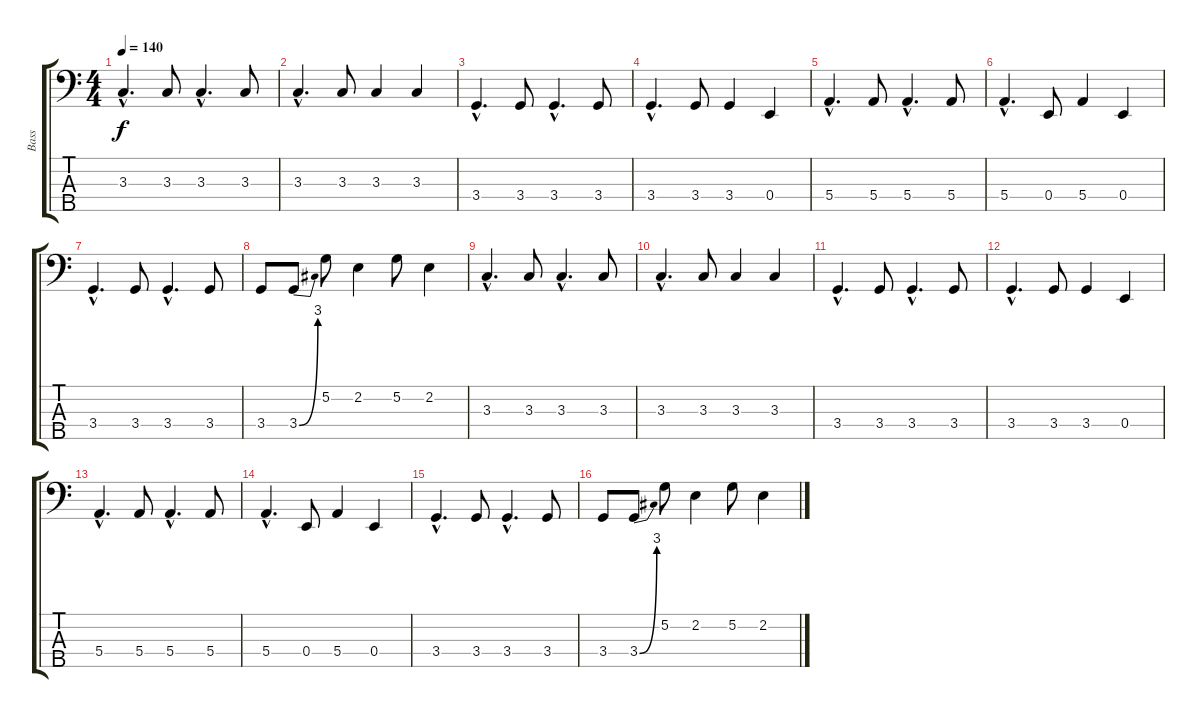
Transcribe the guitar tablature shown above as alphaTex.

\track ("Bass" "Bass") {instrument electricbassfinger}
\staff {score tabs}
\tuning (G2 D2 A1 E1 B0) {hide}
\ts (4 4)
\tempo 140
\clef f4
\ks c
3.3{hac}.4{d dy f} 3.3.8 3.3{hac}.4{d} 3.3.8 |
3.3{hac}.4{d} 3.3.8 3.3.4 3.3.4 |
3.4{hac}.4{d} 3.4.8 3.4{hac}.4{d} 3.4.8 |
3.4{hac}.4{d} 3.4.8 3.4.4 0.4.4 |
5.4{hac}.4{d} 5.4.8 5.4{hac}.4{d} 5.4.8 |
5.4{hac}.4{d} 0.4.8 5.4.4 0.4.4 |
3.4{hac}.4{d} 3.4.8 3.4{hac}.4{d} 3.4.8 |
3.4.8 3.4{be (bend 0 0 60 12)}.8 5.2.8 2.2.4 5.2.8 2.2.4 |
3.3{hac}.4{d} 3.3.8 3.3{hac}.4{d} 3.3.8 |
3.3{hac}.4{d} 3.3.8 3.3.4 3.3.4 |
3.4{hac}.4{d} 3.4.8 3.4{hac}.4{d} 3.4.8 |
3.4{hac}.4{d} 3.4.8 3.4.4 0.4.4 |
5.4{hac}.4{d} 5.4.8 5.4{hac}.4{d} 5.4.8 |
5.4{hac}.4{d} 0.4.8 5.4.4 0.4.4 |
3.4{hac}.4{d} 3.4.8 3.4{hac}.4{d} 3.4.8 |
3.4.8 3.4{be (bend 0 0 60 12)}.8 5.2.8 2.2.4 5.2.8 2.2.4
